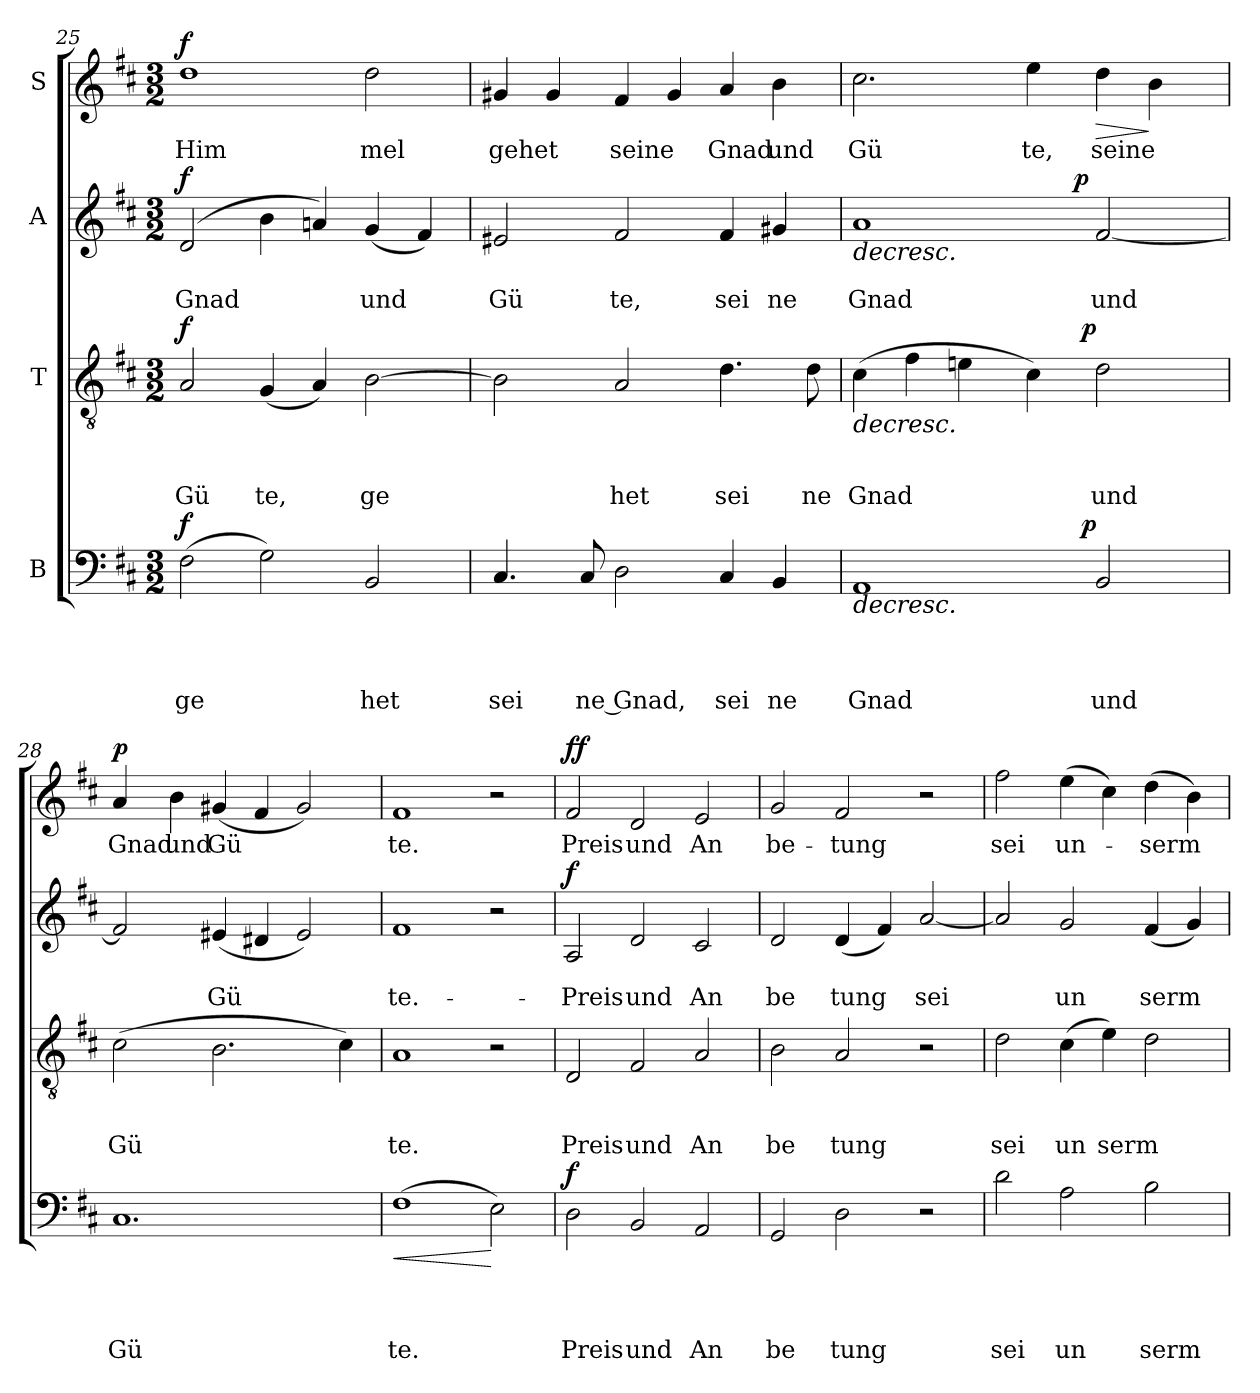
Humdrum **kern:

**kern	**text	**text	**text	**text	**dynam	**kern	**text	**text	**text	**dynam	**kern	**text	**text	**dynam	**kern	**text	**dynam
*part4	*part4	*part4	*part4	*part4	*part4	*part3	*part3	*part3	*part3	*part3	*part2	*part2	*part2	*part2	*part1	*part1	*part1
*staff4	*staff4	*staff4	*staff4	*staff4	*staff4	*staff3	*staff3	*staff3	*staff3	*staff3	*staff2	*staff2	*staff2	*staff2	*staff1	*staff1	*staff1
*I"B	*	*	*	*	*	*I"T	*	*	*	*	*I"A	*	*	*	*I"S	*	*
*clefF4	*	*	*	*	*	*clefGv2	*	*	*	*	*clefG2	*	*	*	*clefG2	*	*
*k[f#c#]	*	*	*	*	*	*k[f#c#]	*	*	*	*	*k[f#c#]	*	*	*	*k[f#c#]	*	*
*D:	*	*	*	*	*	*D:	*	*	*	*	*D:	*	*	*	*D:	*	*
*M3/2	*	*	*	*	*	*M3/2	*	*	*	*	*M3/2	*	*	*	*M3/2	*	*
=25	=25	=25	=25	=25	=25	=25	=25	=25	=25	=25	=25	=25	=25	=25	=25	=25	=25
!	!	!	!	!LO:LY:b	!LO:DY:a	!	!	!	!LO:LY:b	!LO:DY:a	!	!	!LO:LY:b	!LO:DY:a	!	!LO:LY:b	!LO:DY:a
(>2F#\	.	.	.	ge	f	2A/	.	.	Gü	f	(2d/	.	Gnad	f	1dd	Him	f
!	!	!	!	!	!	!	!	!	!LO:LY:b	!	!	!	!	!	!	!	!
2G\)	.	.	.	.	.	(<4G/	.	.	te,	.	4b\	.	.	.	.	.	.
.	.	.	.	.	.	4A/)	.	.	.	.	4an/)	.	.	.	.	.	.
!	!	!	!	!LO:LY:b	!	!	!	!	!LO:LY:b	!	!	!	!LO:LY:b	!	!	!LO:LY:b	!
2BB/	.	.	.	het	.	[<2B\	.	.	ge	.	(<4g/	.	und	.	2dd\	mel	.
.	.	.	.	.	.	.	.	.	.	.	4f#/)	.	.	.	.	.	.
!!LO:LB:g=z
=26	=26	=26	=26	=26	=26	=26	=26	=26	=26	=26	=26	=26	=26	=26	=26	=26	=26
!	!	!	!	!LO:LY:b	!	!	!	!	!	!	!	!	!LO:LY:b	!	!	!LO:LY:b	!
4.C#/	.	.	.	sei	.	2B\]	.	.	.	.	2e#X/	.	Gü	.	4g#X/	gehet	.
.	.	.	.	.	.	.	.	.	.	.	.	.	.	.	4g#/	.	.
!	!	!	!	!LO:LY:b	!	!	!	!	!	!	!	!	!	!	!	!	!
8C#/	.	.	.	ne Gnad,	.	.	.	.	.	.	.	.	.	.	.	.	.
!	!	!	!	!	!	!	!	!	!LO:LY:b	!	!	!	!LO:LY:b	!	!	!LO:LY:b	!
2D\	.	.	.	.	.	2A/	.	.	het	.	2f#/	.	te,	.	4f#/	seine	.
.	.	.	.	.	.	.	.	.	.	.	.	.	.	.	4g#/	.	.
!	!	!	!	!LO:LY:b	!	!	!	!	!LO:LY:b	!	!	!	!LO:LY:b	!	!	!LO:LY:b	!
4C#/	.	.	.	sei	.	4.d\	.	.	sei	.	4f#/	.	sei	.	4a/	Gnad	.
!	!	!	!	!LO:LY:b	!	!	!	!	!	!	!	!	!LO:LY:b	!	!	!LO:LY:b	!
4BB/	.	.	.	ne	.	.	.	.	.	.	4g#X/	.	ne	.	4b\	und	.
!	!	!	!	!	!	!	!	!	!LO:LY:b	!	!	!	!	!	!	!	!
.	.	.	.	.	.	8d\	.	.	ne	.	.	.	.	.	.	.	.
=27	=27	=27	=27	=27	=27	=27	=27	=27	=27	=27	=27	=27	=27	=27	=27	=27	=27
!	!	!	!	!LO:LY:b	!LO:HP:b	!	!	!	!LO:LY:b	!LO:HP:b	!	!	!LO:LY:b	!LO:HP:b	!	!LO:LY:b	!
*^	*	*	*	*	*	*^	*	*	*	*	*^	*	*	*	*	*	*
1AA	2ryy	.	.	.	Gnad	>	(>4c#\	2ryy	.	.	Gnad	>	1a	3%2ryy	.	Gnad	>	2.cc#\	Gü	.
.	.	.	.	.	.	.	4f#\	.	.	.	.	.	.	.	.	.	.	.	.	.
.	4...ryy	.	.	.	.	.	4en\	4...ryy	.	.	.	.	.	.	.	.	.	.	.	.
.	.	.	.	.	.	.	.	.	.	.	.	.	.	6..ryy	.	.	.	.	.	.
!	!	!	!	!	!	!	!	!	!	!	!	!	!	!	!	!	!	!	!LO:LY:b	!
.	.	.	.	.	.	.	4c#\)	.	.	.	.	.	.	.	.	.	.	4ee\	te,	.
!	!	!	!	!	!	!	!	!	!	!	!	!	!	!	!	!	!LO:DY:a	!	!	!
.	.	.	.	.	.	.	.	.	.	.	.	.	.	3ryy	.	.	p	.	.	.
!	!	!	!	!	!	!LO:DY:a	!	!	!	!	!	!LO:DY:a	!	!	!	!	!	!	!	!
.	2ryy	.	.	.	.	p	.	2ryy	.	.	.	p	.	.	.	.	.	.	.	.
!	!	!	!	!	!LO:LY:b	!	!	!	!	!	!LO:LY:b	!	!	!	!	!LO:LY:b	!	!	!LO:LY:b	!LO:HP:b
2BB/	.	.	.	.	und	]	2d\	.	.	.	und	]	[<2f#/	.	.	und	]	4dd\	seine	>
.	.	.	.	.	.	.	.	.	.	.	.	.	.	.	.	.	.	4b\	.	]
.	.	.	.	.	.	.	.	.	.	.	.	.	.	6ryy	.	.	.	.	.	.
.	.	.	.	.	.	.	.	.	.	.	.	.	.	24ryy	.	.	.	.	.	.
.	32ryy	.	.	.	.	.	.	32ryy	.	.	.	.	.	.	.	.	.	.	.	.
=28	=28	=28	=28	=28	=28	=28	=28	=28	=28	=28	=28	=28	=28	=28	=28	=28	=28	=28	=28	=28
!	!	!	!	!	!LO:LY:b	!	!	!	!	!	!LO:LY:b	!	!	!	!	!	!	!	!LO:LY:b	!LO:DY:a
*v	*v	*	*	*	*	*	*	*	*	*	*	*	*v	*v	*	*	*	*	*	*
*	*	*	*	*	*	*v	*v	*	*	*	*	*	*	*	*	*	*	*
1.C#	.	.	.	Gü	.	(>2c#\	.	.	Gü	.	2f#/]	.	.	.	4a/	Gnad	p
!	!	!	!	!	!	!	!	!	!	!	!	!	!	!	!	!LO:LY:b	!
.	.	.	.	.	.	.	.	.	.	.	.	.	.	.	4b\	und	.
!	!	!	!	!	!	!	!	!	!	!	!	!	!LO:LY:b	!	!	!LO:LY:b	!
.	.	.	.	.	.	2.B\	.	.	.	.	(<4e#X/	.	Gü	.	(<4g#X/	Gü	.
.	.	.	.	.	.	.	.	.	.	.	4d#X/	.	.	.	4f#/	.	.
.	.	.	.	.	.	.	.	.	.	.	2e#/)	.	.	.	2g#/)	.	.
.	.	.	.	.	.	4c#\)	.	.	.	.	.	.	.	.	.	.	.
=29	=29	=29	=29	=29	=29	=29	=29	=29	=29	=29	=29	=29	=29	=29	=29	=29	=29
!	!	!	!	!LO:LY:b	!LO:HP:b	!	!	!	!LO:LY:b	!	!	!	!LO:LY:b	!	!	!LO:LY:b	!
(>1F#	.	.	.	te.	<	1A	.	.	te.	.	1f#	.	te.-	.	1f#	te.	.
2E\)	.	.	.	.	[	2r	.	.	.	.	2r	.	.	.	2r	.	.
=30	=30	=30	=30	=30	=30	=30	=30	=30	=30	=30	=30	=30	=30	=30	=30	=30	=30
!	!	!	!	!LO:LY:b	!LO:DY:a	!	!	!	!LO:LY:b	!	!	!	!LO:LY:b	!LO:DY:b	!	!LO:LY:b	!LO:DY:a
!	!	!	!	!	!	!	!	!	!	!	!	!	!	!	!	!	!LO:DY:n=1:b
2D\	.	.	.	Preis	f	2D/	.	.	Preis	.	2A/	.	-Preis	f	2f#/	Preis	f f
!	!	!	!	!LO:LY:b	!	!	!	!	!LO:LY:b	!	!	!	!LO:LY:b	!	!	!LO:LY:b	!
2BB/	.	.	.	und	.	2F#/	.	.	und	.	2d/	.	und	.	2d/	und	.
!	!	!	!	!LO:LY:b	!	!	!	!	!LO:LY:b	!	!	!	!LO:LY:b	!	!	!LO:LY:b	!
2AA/	.	.	.	An	.	2A/	.	.	An	.	2c#/	.	An	.	2e/	An	.
!!LO:PB:g=z
=31	=31	=31	=31	=31	=31	=31	=31	=31	=31	=31	=31	=31	=31	=31	=31	=31	=31
!	!	!	!	!LO:LY:b	!	!	!	!	!LO:LY:b	!	!	!	!LO:LY:b	!	!	!LO:LY:b	!
2GG/	.	.	.	be	.	2B\	.	.	be	.	2d/	.	be	.	2g/	be-	.
!	!	!	!	!LO:LY:b	!	!	!	!	!LO:LY:b	!	!	!	!LO:LY:b	!	!	!LO:LY:b	!
2D\	.	.	.	tung	.	2A/	.	.	tung	.	(<4d/	.	tung	.	2f#/	-tung	.
.	.	.	.	.	.	.	.	.	.	.	4f#/)	.	.	.	.	.	.
!	!	!	!	!	!	!	!	!	!	!	!	!	!LO:LY:b	!	!	!	!
2r	.	.	.	.	.	2r	.	.	.	.	[<2a/	.	sei	.	2r	.	.
=32	=32	=32	=32	=32	=32	=32	=32	=32	=32	=32	=32	=32	=32	=32	=32	=32	=32
!	!	!	!	!LO:LY:b	!	!	!	!	!LO:LY:b	!	!	!	!	!	!	!LO:LY:b	!
2d\	.	.	.	sei	.	2d\	.	.	sei	.	2a/]	.	.	.	2ff#\	sei	.
!	!	!	!	!LO:LY:b	!	!	!	!	!LO:LY:b	!	!	!	!LO:LY:b	!	!	!LO:LY:b	!
2A\	.	.	.	un	.	(>4c#\	.	.	un	.	2g/	.	un	.	(>4ee\	un-	.
!	!	!	!	!	!	!	!	!	!LO:LY:b	!	!	!	!	!	!	!	!
.	.	.	.	.	.	4e\)	.	.	serm	.	.	.	.	.	4cc#\)	.	.
!	!	!	!	!LO:LY:b	!	!	!	!	!	!	!	!	!LO:LY:b	!	!	!LO:LY:b	!
2B\	.	.	.	serm	.	2d\	.	.	.	.	(<4f#/	.	serm	.	(>4dd\	-serm	.
.	.	.	.	.	.	.	.	.	.	.	4g/)	.	.	.	4b\)	.	.
=	=	=	=	=	=	=	=	=	=	=	=	=	=	=	=	=	=
*-	*-	*-	*-	*-	*-	*-	*-	*-	*-	*-	*-	*-	*-	*-	*-	*-	*-
